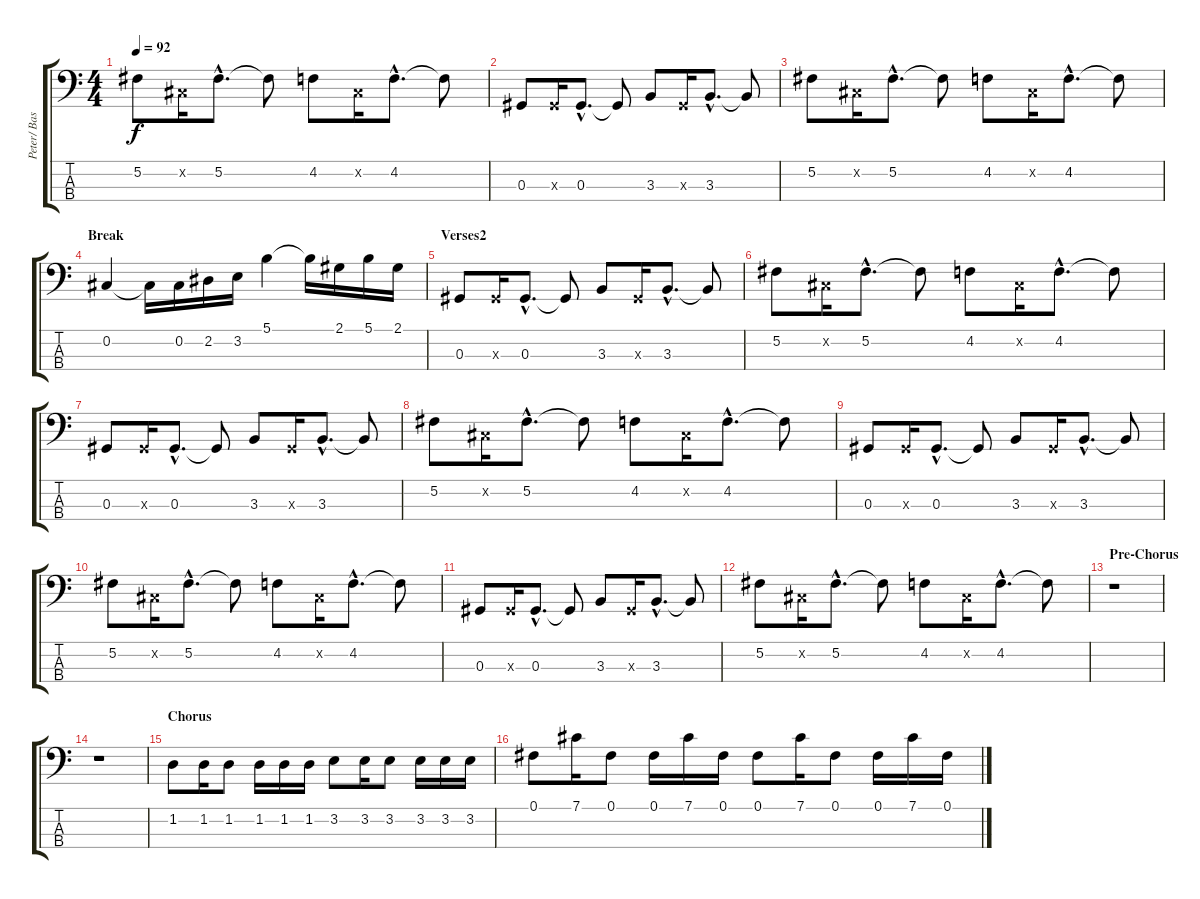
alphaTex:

\track ("Peter/ Bass" "Peter/ Bas") {instrument electricbasspick}
\staff {score tabs}
\tuning (Gb2 Db2 Ab1 Eb1) {hide}
\ts (4 4)
\tempo 92
\clef f4
\ks c
5.2.8{dy f} 0.2{x}.16 5.2{hac}.8{d} 5.2{t}.8 4.2.8 0.2{x}.16 4.2{hac}.8{d} 4.2{t}.8 |
0.3.8 0.3{x}.16 0.3{hac}.8{d} 0.3{t}.8 3.3.8 0.3{x}.16 3.3{hac}.8{d} 3.3{t}.8 |
5.2.8 0.2{x}.16 5.2{hac}.8{d} 5.2{t}.8 4.2.8 0.2{x}.16 4.2{hac}.8{d} 4.2{t}.8 |
\section ("" "Break")
0.2.4 0.2{t}.16 0.2.16 2.2.16 3.2.16 5.1.4 5.1{t}.16 2.1.16 5.1.16 2.1.16 |
\section ("" "Verses2")
0.3.8 0.3{x}.16 0.3{hac}.8{d} 0.3{t}.8 3.3.8 0.3{x}.16 3.3{hac}.8{d} 3.3{t}.8 |
5.2.8 0.2{x}.16 5.2{hac}.8{d} 5.2{t}.8 4.2.8 0.2{x}.16 4.2{hac}.8{d} 4.2{t}.8 |
0.3.8 0.3{x}.16 0.3{hac}.8{d} 0.3{t}.8 3.3.8 0.3{x}.16 3.3{hac}.8{d} 3.3{t}.8 |
5.2.8 0.2{x}.16 5.2{hac}.8{d} 5.2{t}.8 4.2.8 0.2{x}.16 4.2{hac}.8{d} 4.2{t}.8 |
0.3.8 0.3{x}.16 0.3{hac}.8{d} 0.3{t}.8 3.3.8 0.3{x}.16 3.3{hac}.8{d} 3.3{t}.8 |
5.2.8 0.2{x}.16 5.2{hac}.8{d} 5.2{t}.8 4.2.8 0.2{x}.16 4.2{hac}.8{d} 4.2{t}.8 |
0.3.8 0.3{x}.16 0.3{hac}.8{d} 0.3{t}.8 3.3.8 0.3{x}.16 3.3{hac}.8{d} 3.3{t}.8 |
5.2.8 0.2{x}.16 5.2{hac}.8{d} 5.2{t}.8 4.2.8 0.2{x}.16 4.2{hac}.8{d} 4.2{t}.8 |
\section ("" "Pre-Chorus")
r.1 |
r.1 |
\section ("" "Chorus")
1.2.8 1.2.16 1.2.8 1.2.16 1.2.16 1.2.16 3.2.8 3.2.16 3.2.8 3.2.16 3.2.16 3.2.16 |
0.1.8 7.1.16 0.1.8 0.1.16 7.1.16 0.1.16 0.1.8 7.1.16 0.1.8 0.1.16 7.1.16 0.1.16
